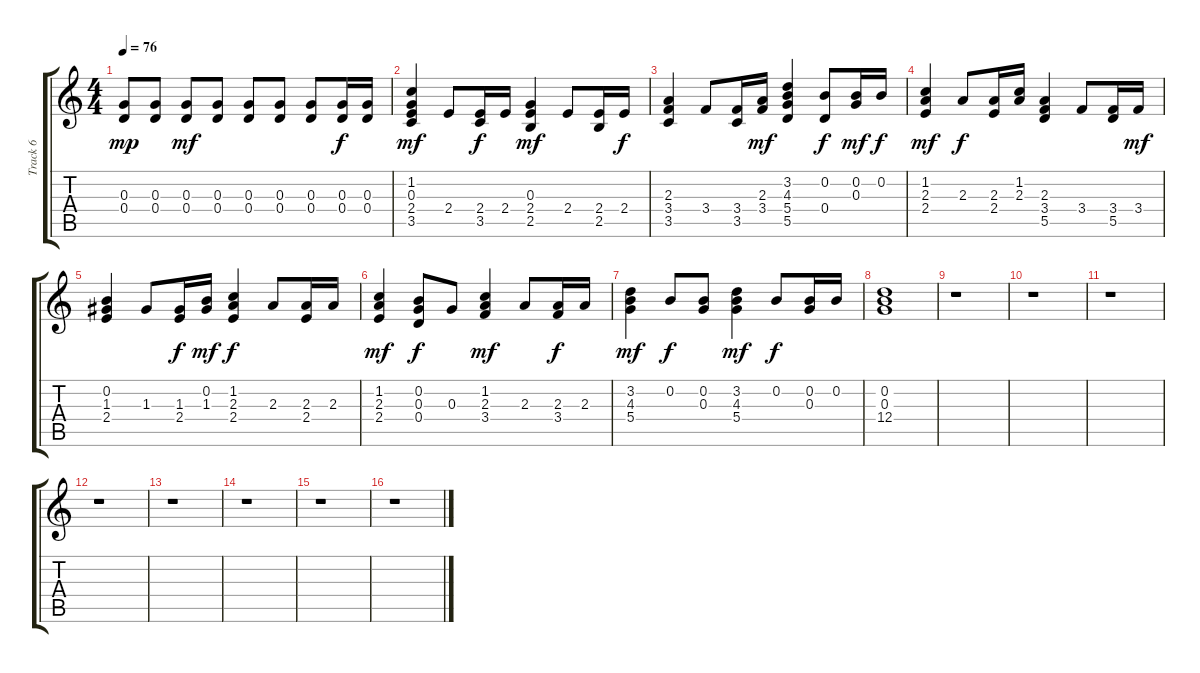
\track ("Track 6" "Track 6") {instrument electricguitarjazz}
\staff {score tabs}
\tuning (E4 B3 G3 D3 A2 E2) {hide}
\ts (4 4)
\tempo 76
\clef g2
\ks c
(0.3 0.4).8{dy mp} (0.3 0.4).8 (0.3 0.4).8{dy mf} (0.3 0.4).8 (0.3 0.4).8 (0.3 0.4).8 (0.3 0.4).8 (0.3 0.4).16{dy f} (0.3 0.4).16 |
(1.2 0.3 2.4 3.5).4{dy mf} 2.4.8 (2.4 3.5).16{dy f} 2.4.16 (0.3 2.4 2.5).4{dy mf} 2.4.8 (2.4 2.5).16 2.4.16{dy f} |
(2.3 3.4 3.5).4 3.4.8 (3.4 3.5).16 (2.3 3.4).16{dy mf} (3.2 4.3 5.4 5.5).4 (0.2 0.4).8{dy f} (0.2 0.3).16{dy mf} 0.2.16{dy f} |
(1.2 2.3 2.4).4{dy mf} 2.3.8{dy f} (2.3 2.4).16 (1.2 2.3).16 (2.3 3.4 5.5).4 3.4.8 (3.4 5.5).16 3.4.16{dy mf} |
(0.2 1.3 2.4).4 1.3.8 (1.3 2.4).16{dy f} (0.2 1.3).16{dy mf} (1.2 2.3 2.4).4{dy f} 2.3.8 (2.3 2.4).16 2.3.16 |
(1.2 2.3 2.4).4{dy mf} (0.2 0.3 0.4).8{dy f} 0.3.8 (1.2 2.3 3.4).4{dy mf} 2.3.8 (2.3 3.4).16{dy f} 2.3.16 |
(3.2 4.3 5.4).4{dy mf} 0.2.8{dy f} (0.2 0.3).8 (3.2 4.3 5.4).4{dy mf} 0.2.8{dy f} (0.2 0.3).16 0.2.16 |
(0.2 0.3 12.4).1 |
r.1 |
r.1 |
r.1 |
r.1 |
r.1 |
r.1 |
r.1 |
r.1
